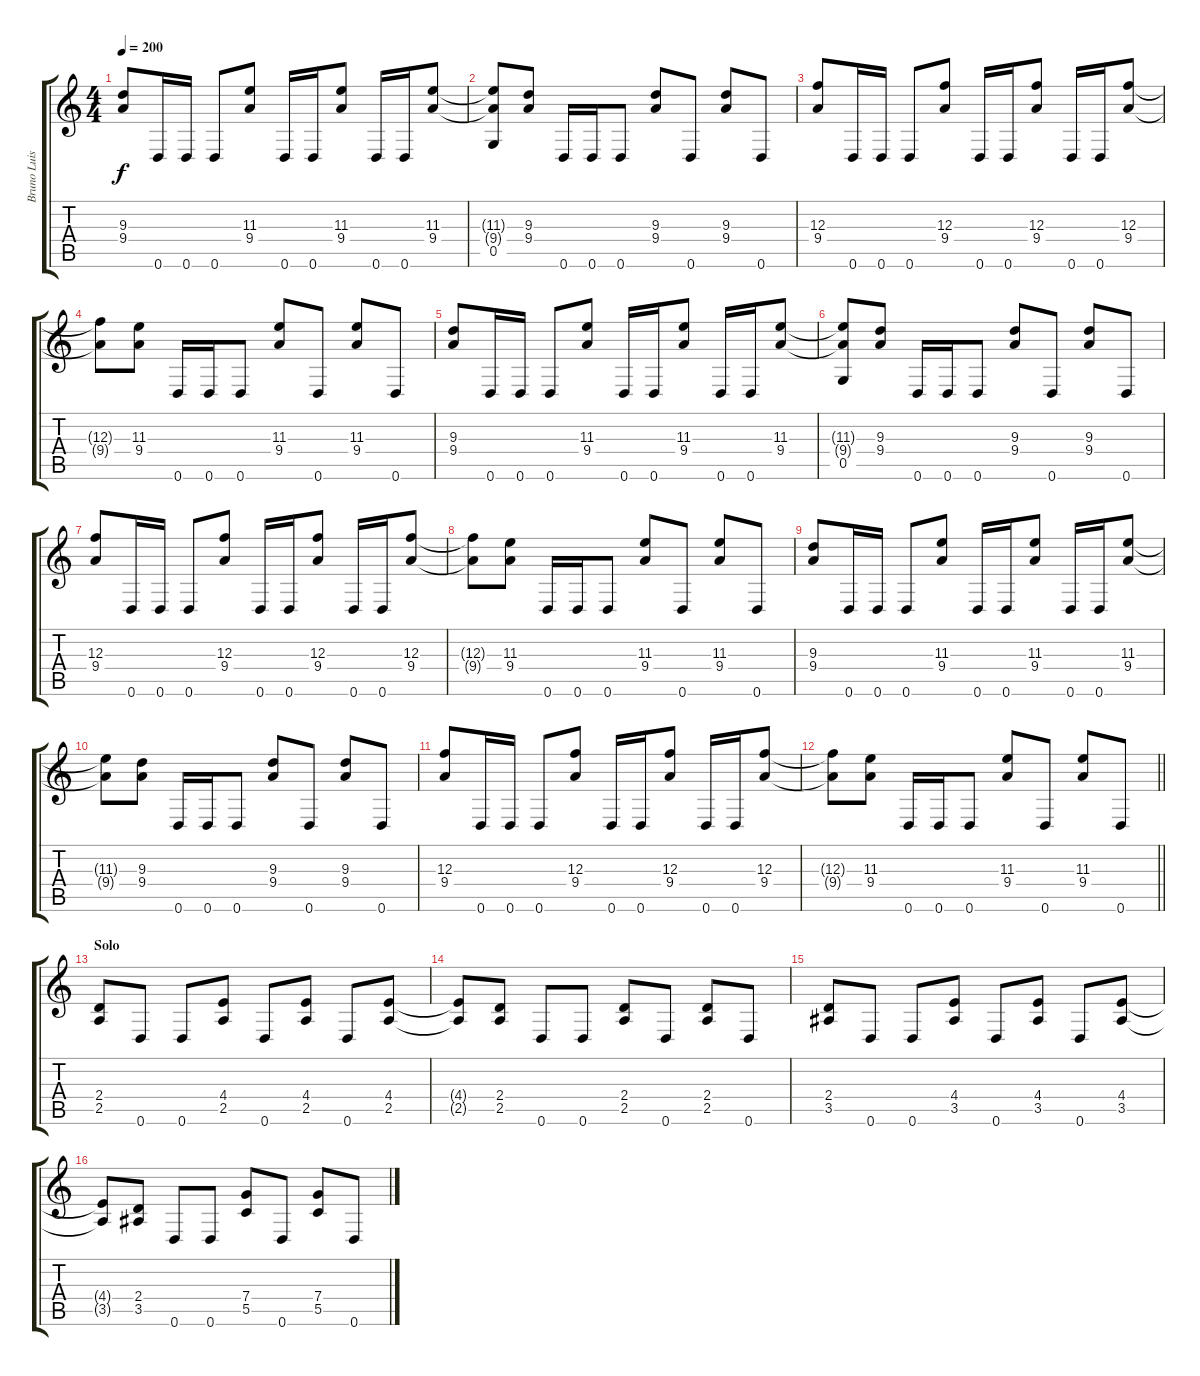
\track ("Bruno Luis" "Bruno Luis") {instrument distortionguitar}
\staff {score tabs}
\tuning (D4 A3 F3 C3 G2 D2) {hide}
\ts (4 4)
\tempo 200
\clef g2
\ks c
(9.3 9.4).8{dy f} 0.6.16 0.6.16 0.6.8 (11.3 9.4).8 0.6.16 0.6.16 (11.3 9.4).8 0.6.16 0.6.16 (11.3 9.4).8 |
(11.3{t} 9.4{t} 0.5).8 (9.3 9.4).8 0.6.16 0.6.16 0.6.8 (9.3 9.4).8 0.6.8 (9.3 9.4).8 0.6.8 |
(12.3 9.4).8 0.6.16 0.6.16 0.6.8 (12.3 9.4).8 0.6.16 0.6.16 (12.3 9.4).8 0.6.16 0.6.16 (12.3 9.4).8 |
(12.3{t} 9.4{t}).8 (11.3 9.4).8 0.6.16 0.6.16 0.6.8 (11.3 9.4).8 0.6.8 (11.3 9.4).8 0.6.8 |
(9.3 9.4).8 0.6.16 0.6.16 0.6.8 (11.3 9.4).8 0.6.16 0.6.16 (11.3 9.4).8 0.6.16 0.6.16 (11.3 9.4).8 |
(11.3{t} 9.4{t} 0.5).8 (9.3 9.4).8 0.6.16 0.6.16 0.6.8 (9.3 9.4).8 0.6.8 (9.3 9.4).8 0.6.8 |
(12.3 9.4).8 0.6.16 0.6.16 0.6.8 (12.3 9.4).8 0.6.16 0.6.16 (12.3 9.4).8 0.6.16 0.6.16 (12.3 9.4).8 |
(12.3{t} 9.4{t}).8 (11.3 9.4).8 0.6.16 0.6.16 0.6.8 (11.3 9.4).8 0.6.8 (11.3 9.4).8 0.6.8 |
(9.3 9.4).8 0.6.16 0.6.16 0.6.8 (11.3 9.4).8 0.6.16 0.6.16 (11.3 9.4).8 0.6.16 0.6.16 (11.3 9.4).8 |
(11.3{t} 9.4{t}).8 (9.3 9.4).8 0.6.16 0.6.16 0.6.8 (9.3 9.4).8 0.6.8 (9.3 9.4).8 0.6.8 |
(12.3 9.4).8 0.6.16 0.6.16 0.6.8 (12.3 9.4).8 0.6.16 0.6.16 (12.3 9.4).8 0.6.16 0.6.16 (12.3 9.4).8 |
\barLineRight lightlight
(12.3{t} 9.4{t}).8 (11.3 9.4).8 0.6.16 0.6.16 0.6.8 (11.3 9.4).8 0.6.8 (11.3 9.4).8 0.6.8 |
\section ("" "Solo")
(2.4 2.5).8 0.6.8 0.6.8 (4.4 2.5).8 0.6.8 (4.4 2.5).8 0.6.8 (4.4 2.5).8 |
(4.4{t} 2.5{t}).8 (2.4 2.5).8 0.6.8 0.6.8 (2.4 2.5).8 0.6.8 (2.4 2.5).8 0.6.8 |
(2.4 3.5).8 0.6.8 0.6.8 (4.4 3.5).8 0.6.8 (4.4 3.5).8 0.6.8 (4.4 3.5).8 |
(4.4{t} 3.5{t}).8 (2.4 3.5).8 0.6.8 0.6.8 (7.4 5.5).8 0.6.8 (7.4 5.5).8 0.6.8
